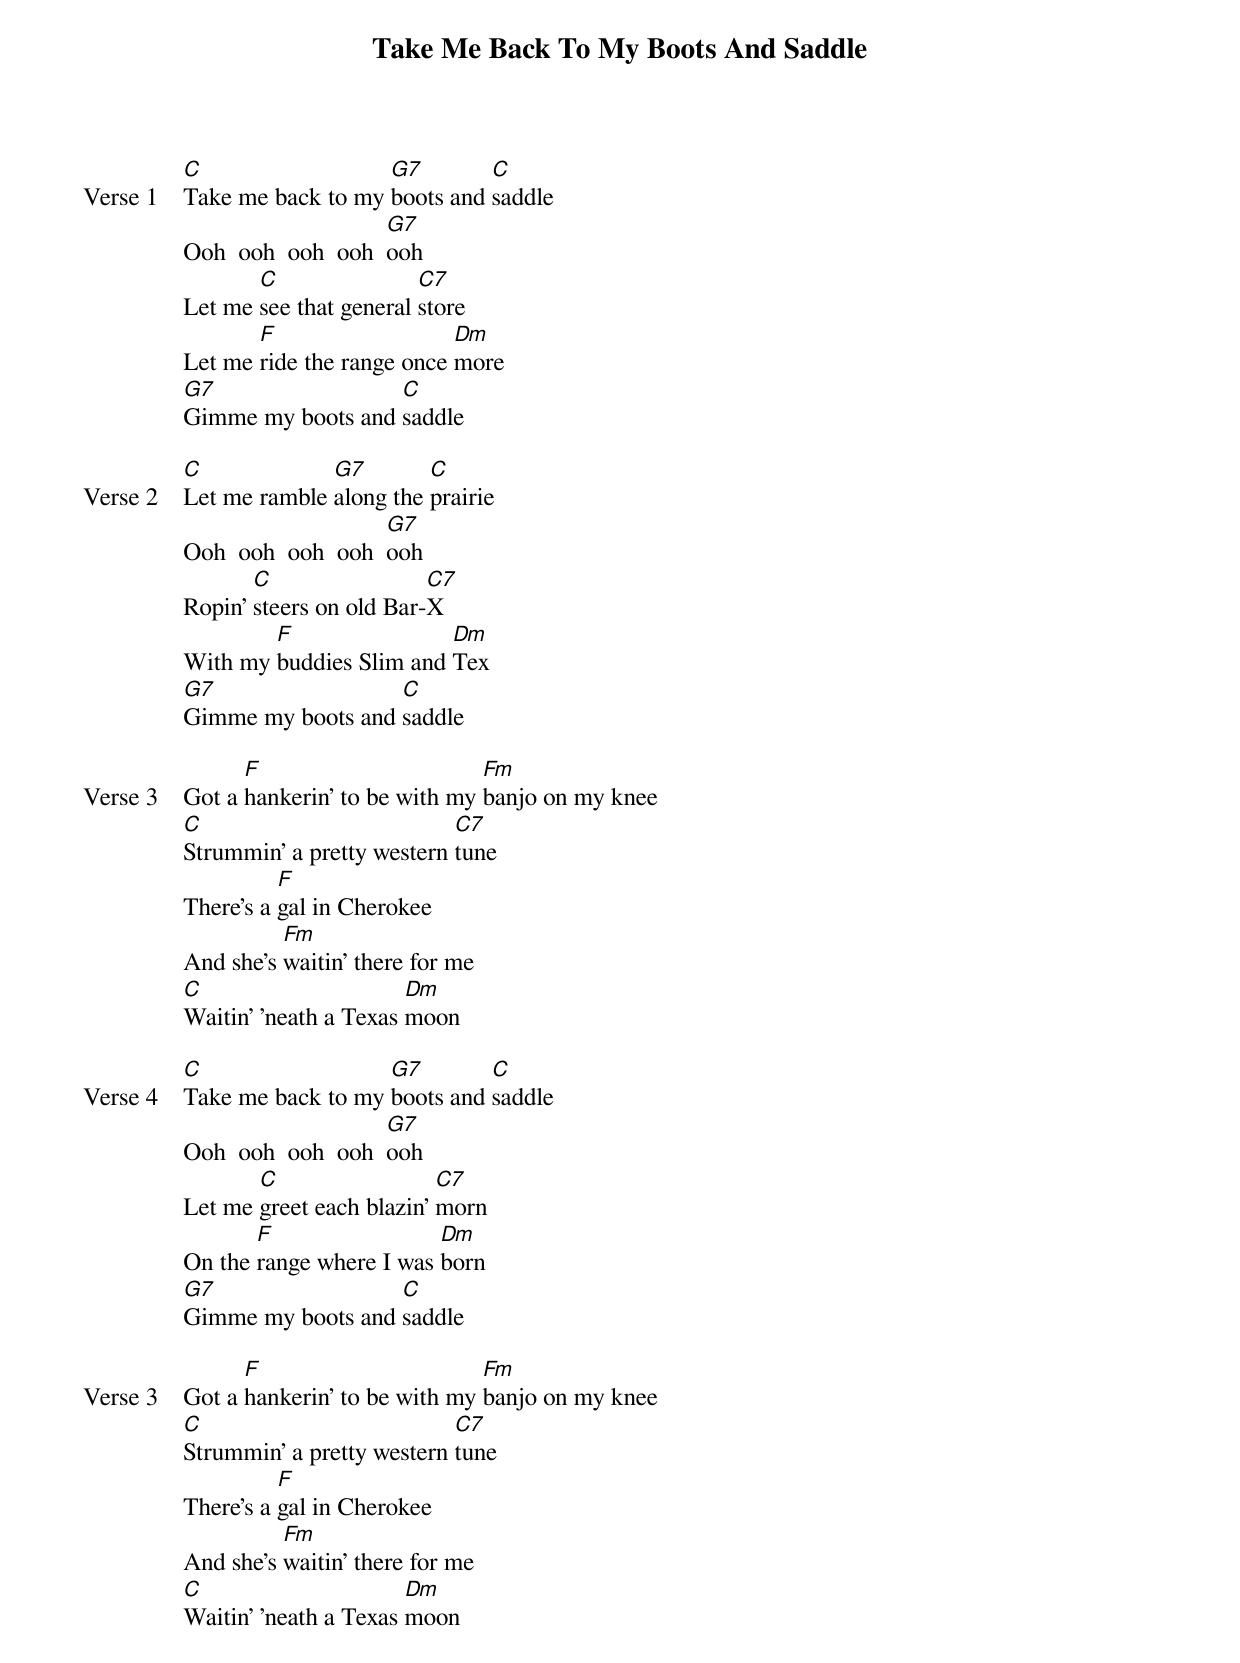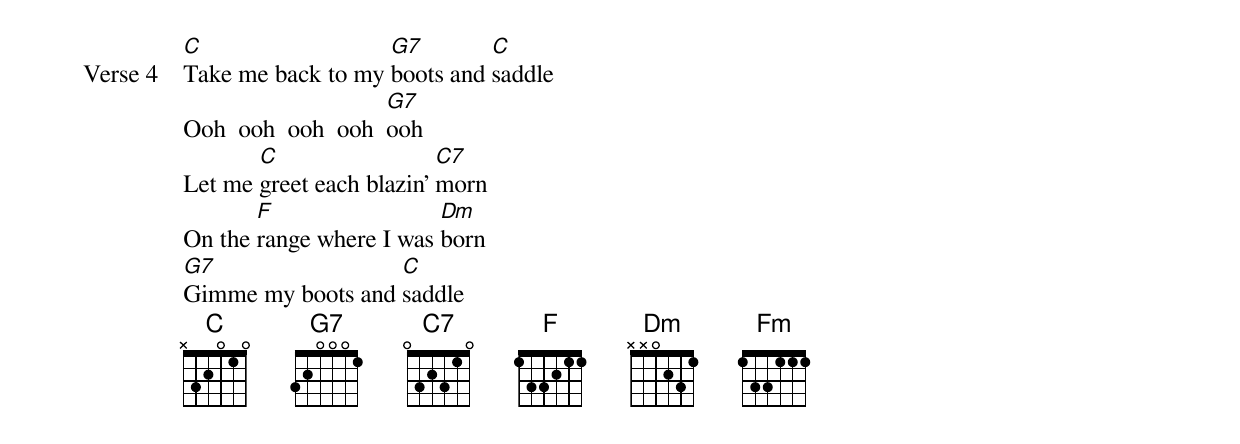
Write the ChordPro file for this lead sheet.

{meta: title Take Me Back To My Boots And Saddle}
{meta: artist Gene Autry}
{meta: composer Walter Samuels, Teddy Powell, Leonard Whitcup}
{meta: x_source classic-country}
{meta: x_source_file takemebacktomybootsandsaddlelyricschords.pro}
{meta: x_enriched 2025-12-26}

{start_of_verse: Verse 1}
[C]Take me back to my [G7]boots and [C]saddle
Ooh  ooh  ooh  ooh  [G7]ooh
Let me [C]see that general [C7]store
Let me [F]ride the range once [Dm]more
[G7]Gimme my boots and [C]saddle
{end_of_verse}

{start_of_verse: Verse 2}
[C]Let me ramble [G7]along the [C]prairie
Ooh  ooh  ooh  ooh  [G7]ooh
Ropin' [C]steers on old Bar-[C7]X
With my [F]buddies Slim and [Dm]Tex
[G7]Gimme my boots and [C]saddle
{end_of_verse}

{start_of_verse: Verse 3}
Got a [F]hankerin' to be with my [Fm]banjo on my knee
[C]Strummin' a pretty western [C7]tune
There's a [F]gal in Cherokee
And she's [Fm]waitin' there for me
[C]Waitin' 'neath a Texas [Dm]moon
{end_of_verse}

{start_of_verse: Verse 4}
[C]Take me back to my [G7]boots and [C]saddle
Ooh  ooh  ooh  ooh  [G7]ooh
Let me [C]greet each blazin' [C7]morn
On the [F]range where I was [Dm]born
[G7]Gimme my boots and [C]saddle
{end_of_verse}

{start_of_verse: Verse 3}
Got a [F]hankerin' to be with my [Fm]banjo on my knee
[C]Strummin' a pretty western [C7]tune
There's a [F]gal in Cherokee
And she's [Fm]waitin' there for me
[C]Waitin' 'neath a Texas [Dm]moon
{end_of_verse}

{start_of_verse: Verse 4}
[C]Take me back to my [G7]boots and [C]saddle
Ooh  ooh  ooh  ooh  [G7]ooh
Let me [C]greet each blazin' [C7]morn
On the [F]range where I was [Dm]born
[G7]Gimme my boots and [C]saddle
{end_of_verse}
